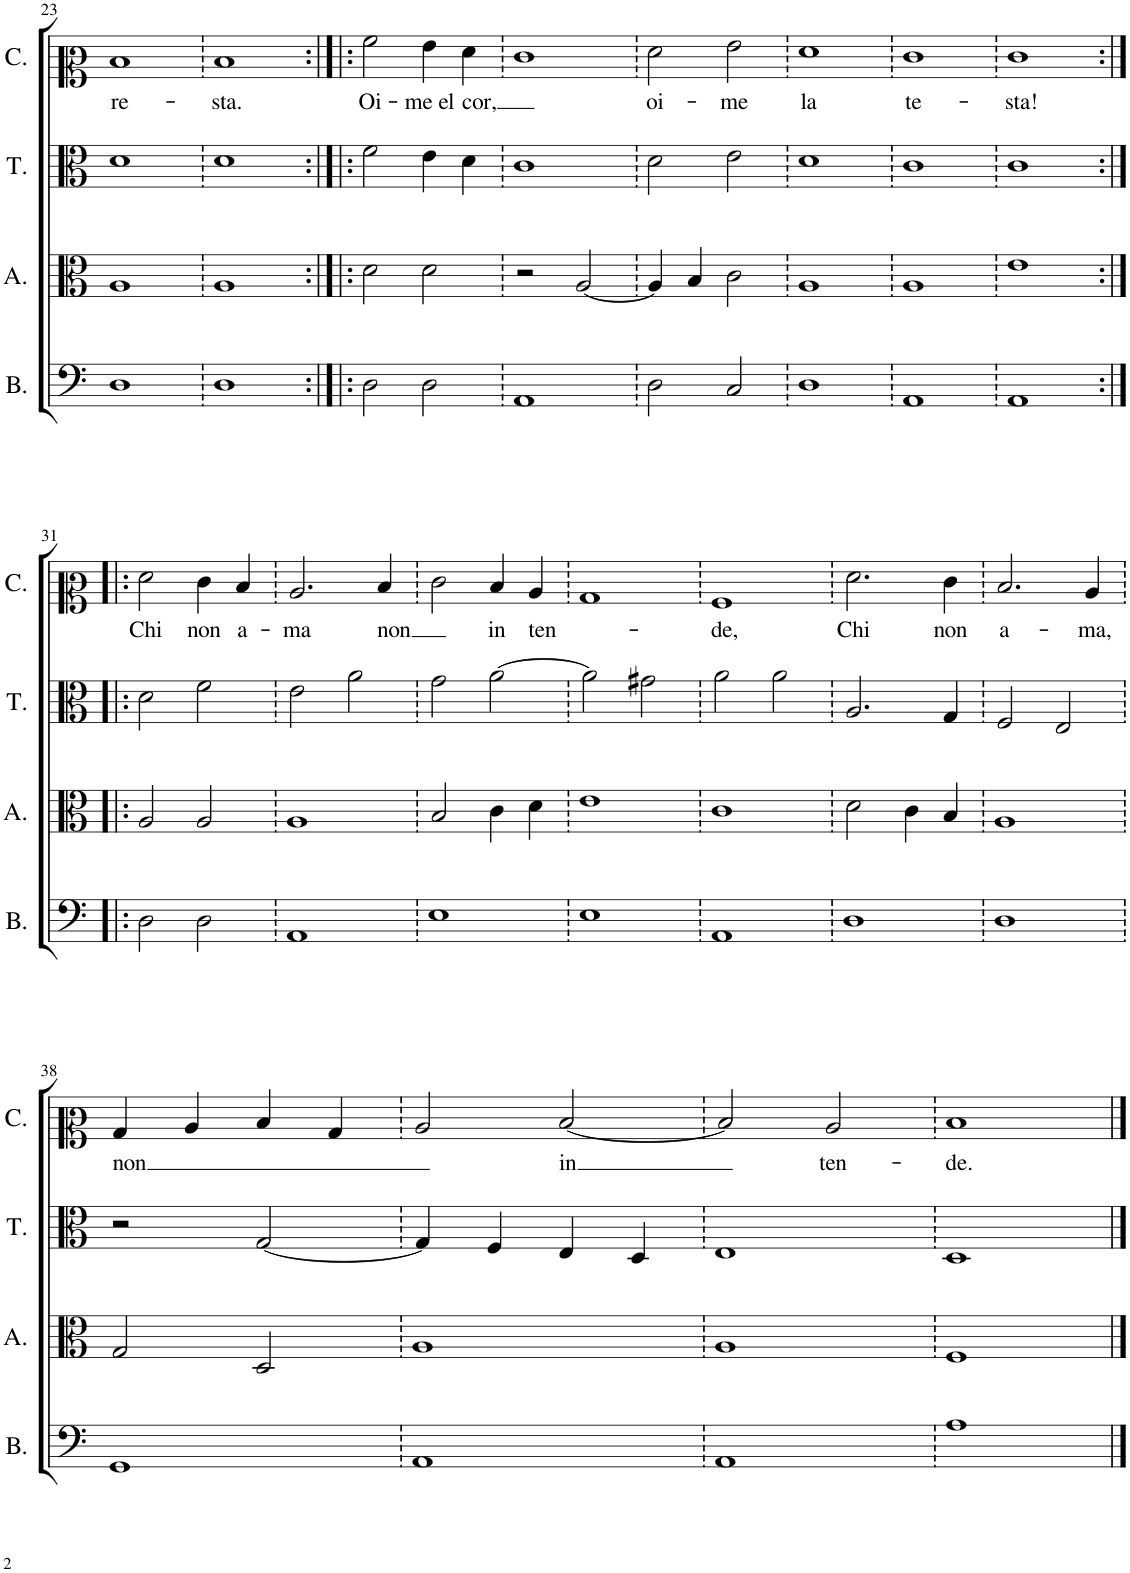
**kern	**kern	**kern	**kern	**text
*part4	*part3	*part2	*part1	*part1
*staff4	*staff3	*staff2	*staff1	*staff1
*I"Bassus	*I"Altus	*I"Tenor	*I"Cantus	*
*I'B.	*I'A.	*I'T.	*I'C.	*
!!LO:PB:g=z
*clefF4	*clefC3	*clefC3	*clefC2	*
*k[]	*k[]	*k[]	*k[]	*
*M4/4	*M4/4	*M4/4	*M4/4	*
=23	=23	=23	=23	=23
!	!	!	!	!LO:LY:b
1D	1A	1d	1d	re-
=24	=24	=24	=24	=24
!	!	!	!	!LO:LY:b
1D	1A	1d	1d	-sta.
=25:|!|:	=25:|!|:	=25:|!|:	=25:|!|:	=25:|!|:
!	!	!	!	!LO:LY:b
2D\	2d\	2f\	2a\	Oi-
!	!	!	!	!LO:LY:b
2D\	2d\	4e\	4g\	-me el
!	!	!	!	!LO:LY:b
.	.	4d\	4f\	cor,
=26	=26	=26	=26	=26
1AA	2r	1c	1e	.
.	[2A/	.	.	.
=27	=27	=27	=27	=27
!	!	!	!	!LO:LY:b
2D\	4A/]	2d\	2f\	oi-
.	4B/	.	.	.
!	!	!	!	!LO:LY:b
2C/	2c\	2e\	2g\	-me
=28	=28	=28	=28	=28
!	!	!	!	!LO:LY:b
1D	1A	1d	1f	la
=29	=29	=29	=29	=29
!	!	!	!	!LO:LY:b
1AA	1A	1c	1e	te-
=30	=30	=30	=30	=30
!	!	!	!	!LO:LY:b
1AA	1e	1c	1e	-sta!
!!LO:LB:g=z
=31:|!|:	=31:|!|:	=31:|!|:	=31:|!|:	=31:|!|:
!	!	!	!	!LO:LY:b
2D\	2A/	2d\	2f\	Chi
!	!	!	!	!LO:LY:b
2D\	2A/	2f\	4e\	non
!	!	!	!	!LO:LY:b
.	.	.	4d/	a-
=32	=32	=32	=32	=32
!	!	!	!	!LO:LY:b
1AA	1A	2e\	2.c/	-ma
.	.	2a\	.	.
!	!	!	!	!LO:LY:b
.	.	.	4d/	non
=33	=33	=33	=33	=33
1E	2B/	2g\	2e\	.
!	!	!	!	!LO:LY:b
.	4c\	[2a\	4d/	in
!	!	!	!	!LO:LY:b
.	4d\	.	4c/	ten-
=34	=34	=34	=34	=34
1E	1e	2a\]	1B	.
.	.	2g#X\	.	.
=35	=35	=35	=35	=35
!	!	!	!	!LO:LY:b
1AA	1c	2a\	1A	-de,
.	.	2a\	.	.
=36	=36	=36	=36	=36
!	!	!	!	!LO:LY:b
1D	2d\	2.A/	2.f\	Chi
.	4c\	.	.	.
!	!	!	!	!LO:LY:b
.	4B/	4G/	4e\	non
=37	=37	=37	=37	=37
!	!	!	!	!LO:LY:b
1D	1A	2F/	2.d/	a-
.	.	2E/	.	.
!	!	!	!	!LO:LY:b
.	.	.	4c/	-ma,
!!LO:LB:g=z
=38	=38	=38	=38	=38
!	!	!	!	!LO:LY:b
1GG	2G/	2r	4B/	non
.	.	.	4c/	.
.	2D/	[2G/	4d/	.
.	.	.	4B/	.
=39	=39	=39	=39	=39
1AA	1A	4G/]	2c/	.
.	.	4F/	.	.
!	!	!	!	!LO:LY:b
.	.	4E/	[2d/	in
.	.	4D/	.	.
=40	=40	=40	=40	=40
1AA	1A	1E	2d/]	.
!	!	!	!	!LO:LY:b
.	.	.	2c/	ten-
=41	=41	=41	=41	=41
!	!	!	!	!LO:LY:b
1A	1F	1D	1d	-de.
==	==	==	==	==
*-	*-	*-	*-	*-
